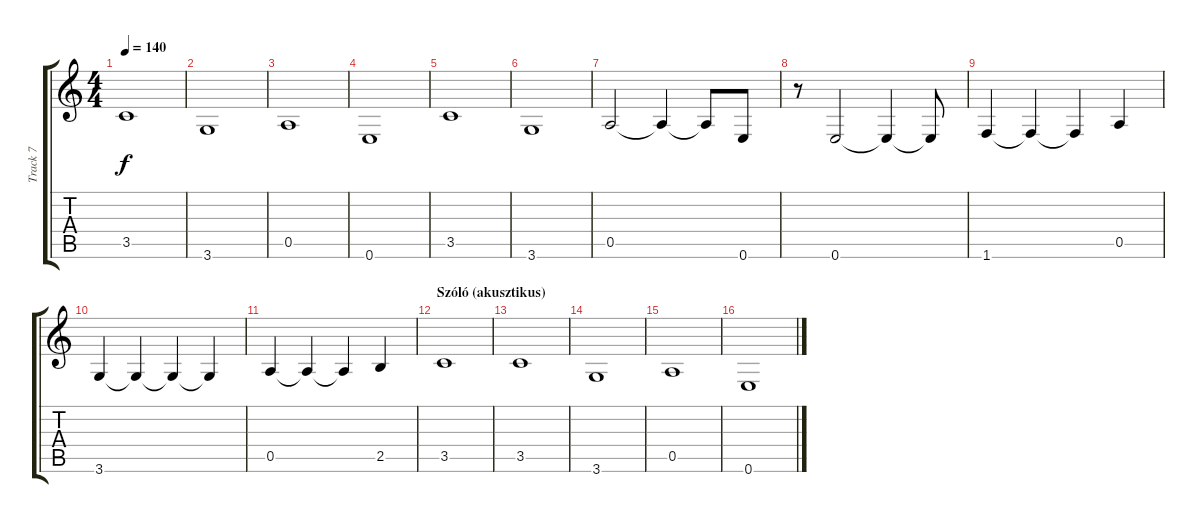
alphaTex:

\track ("Track 7" "Track 7") {instrument fretlessbass}
\staff {score tabs}
\tuning (E4 B3 G3 D3 A2 E2) {hide}
\ts (4 4)
\tempo 140
\clef g2
\ks c
3.5.1{dy f} |
3.6.1 |
0.5.1 |
0.6.1 |
3.5.1 |
3.6.1 |
0.5.2 0.5{t}.4 0.5{t}.8 0.6.8 |
r.8 0.6.2 0.6{t}.4 0.6{t}.8 |
1.6.4 1.6{t}.4 1.6{t}.4 0.5.4 |
3.6.4 3.6{t}.4 3.6{t}.4 3.6{t}.4 |
0.5.4 0.5{t}.4 0.5{t}.4 2.5.4 |
\section ("" "Szóló (akusztikus)")
3.5.1 |
3.5.1 |
3.6.1 |
0.5.1 |
0.6.1
